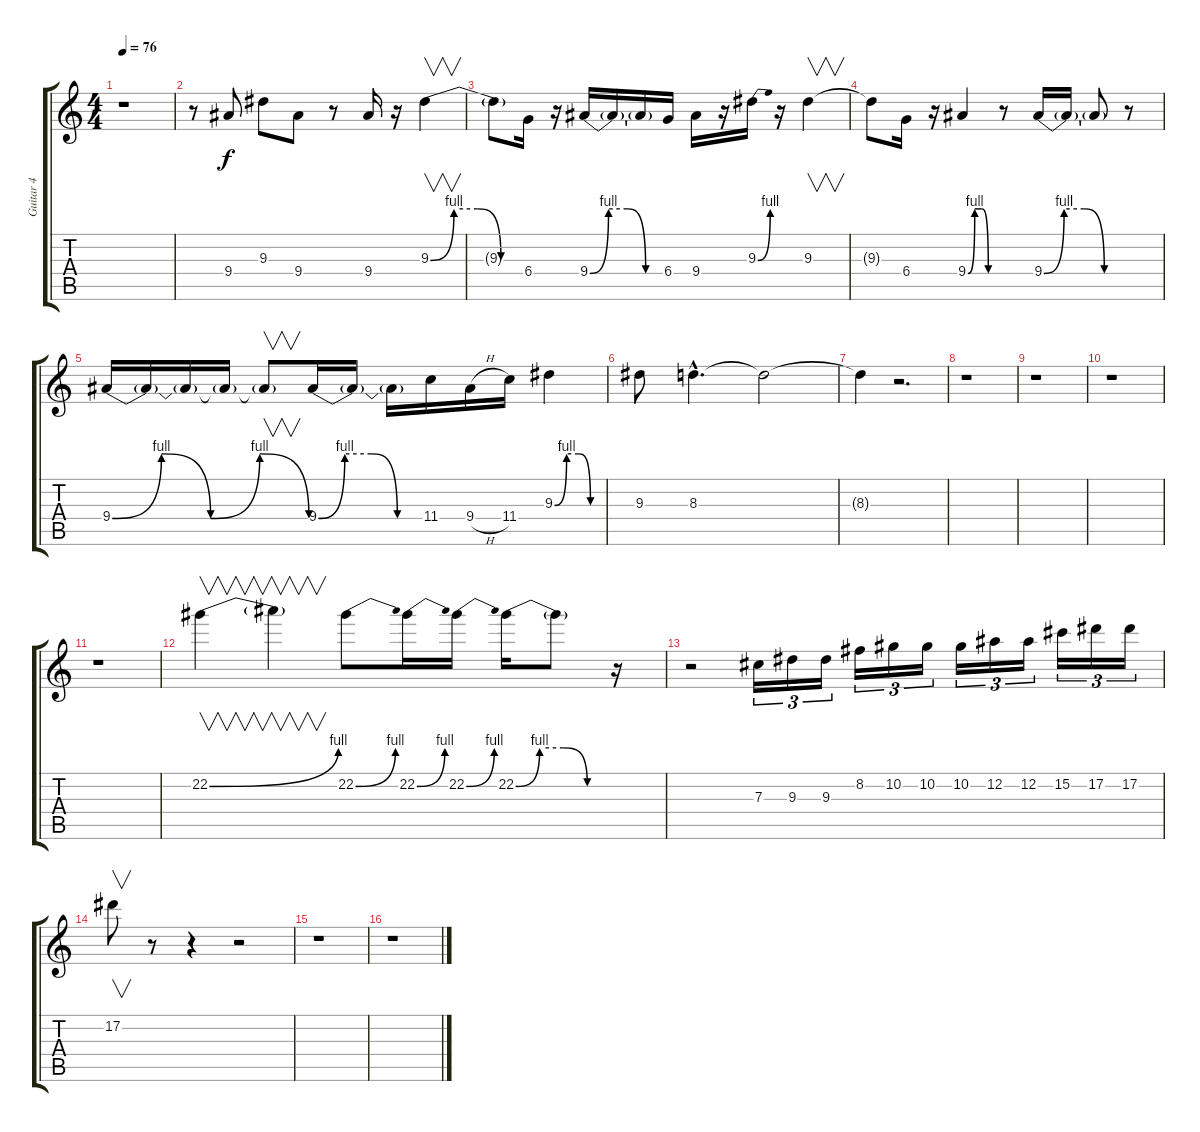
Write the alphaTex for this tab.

\track ("Guitar 4" "Guitar 4") {instrument distortionguitar}
\staff {score tabs}
\tuning (Eb4 Bb3 Gb3 Db3 Ab2 Eb2) {hide}
\ts (4 4)
\tempo 76
\clef g2
\ks c
r.1{dy f} |
r.8 9.4.8 9.3.8 9.4.8 r.8 9.4.16 r.16 9.3{be (custom 0 0 15 4 30 4 45 0 60 0)}.4{v} |
9.3{t}.8 6.4.16 r.16 9.4{be (custom 0 0 15 4 30 4 45 0 60 0)}.16 9.4{t}.16 9.4{t}.16 6.4.16 9.4.16 r.16 9.3{be (bend 0 0 60 4)}.16 r.16 9.3.4{v} |
9.3{t}.8 6.4.16 r.16 9.4{be (custom 0 0 15 4 30 4 45 0 60 0)}.4 r.8 9.4{be (custom 0 0 15 4 30 4 45 0 60 0)}.16 9.4{t}.16 9.4{t}.8 r.8 |
9.4{be (custom 0 0 15 4 30 0 45 4 60 0)}.16 9.4{t}.16 9.4{t}.16 9.4{t}.16 9.4{t}.8{v} 9.4{be (custom 0 0 15 4 30 4 45 0 60 0)}.16 9.4{t}.16 9.4{t}.16 11.4.16 9.4{h}.16 11.4.16 9.3{be (custom 0 0 15 4 30 4 45 0 60 0)}.4 |
9.3.8 8.3{hac}.4{d} 8.3{t}.2 |
8.3{t}.4 r.2{d} |
r.1 |
r.1 |
r.1 |
r.1 |
22.2{be (bend 0 0 60 4)}.4{v} 22.2{t}.4{v} 22.2{be (bend 0 0 60 4)}.8 22.2{be (bend 0 0 60 4)}.16 22.2{be (bend 0 0 60 4)}.16 22.2{be (custom 0 0 15 4 30 4 45 0 60 0)}.16 22.2{t}.8 r.16 |
r.2 7.3.16{tu (3 2)} 9.3.16{tu (3 2)} 9.3.16{tu (3 2)} 8.2.16{tu (3 2)} 10.2.16{tu (3 2)} 10.2.16{tu (3 2)} 10.2.16{tu (3 2)} 12.2.16{tu (3 2)} 12.2.16{tu (3 2)} 15.2.16{tu (3 2)} 17.2.16{tu (3 2)} 17.2.16{tu (3 2)} |
17.2.8{v} r.8 r.4 r.2 |
r.1 |
r.1
